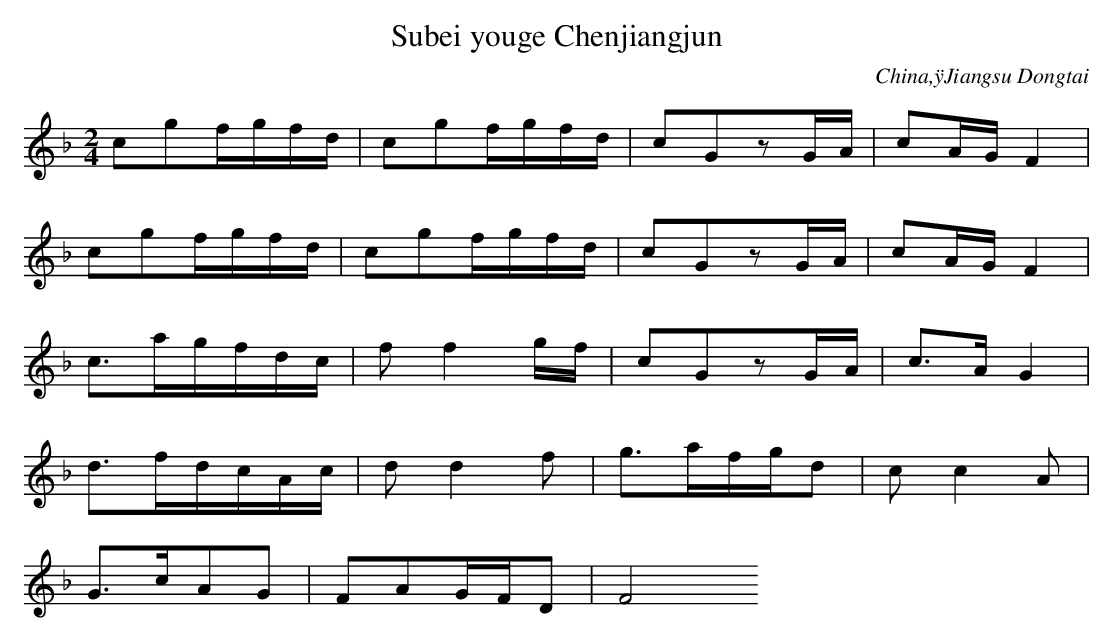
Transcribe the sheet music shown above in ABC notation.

X:1
T: Subei youge Chenjiangjun
O: China,ÿJiangsu Dongtai
M: 2/4
L: 1/16
K: F
c2g2fgfd | c2g2fgfd | c2G2z2GA | c2AGF4 |
c2g2fgfd | c2g2fgfd | c2G2z2GA | c2AGF4 |
c3agfdc | f2f4gf | c2G2z2GA | c3AG4 |
d3fdcAc | d2d4f2 | g3afgd2 | c2c4A2 |
G3cA2G2 | F2A2GFD2 | F8
